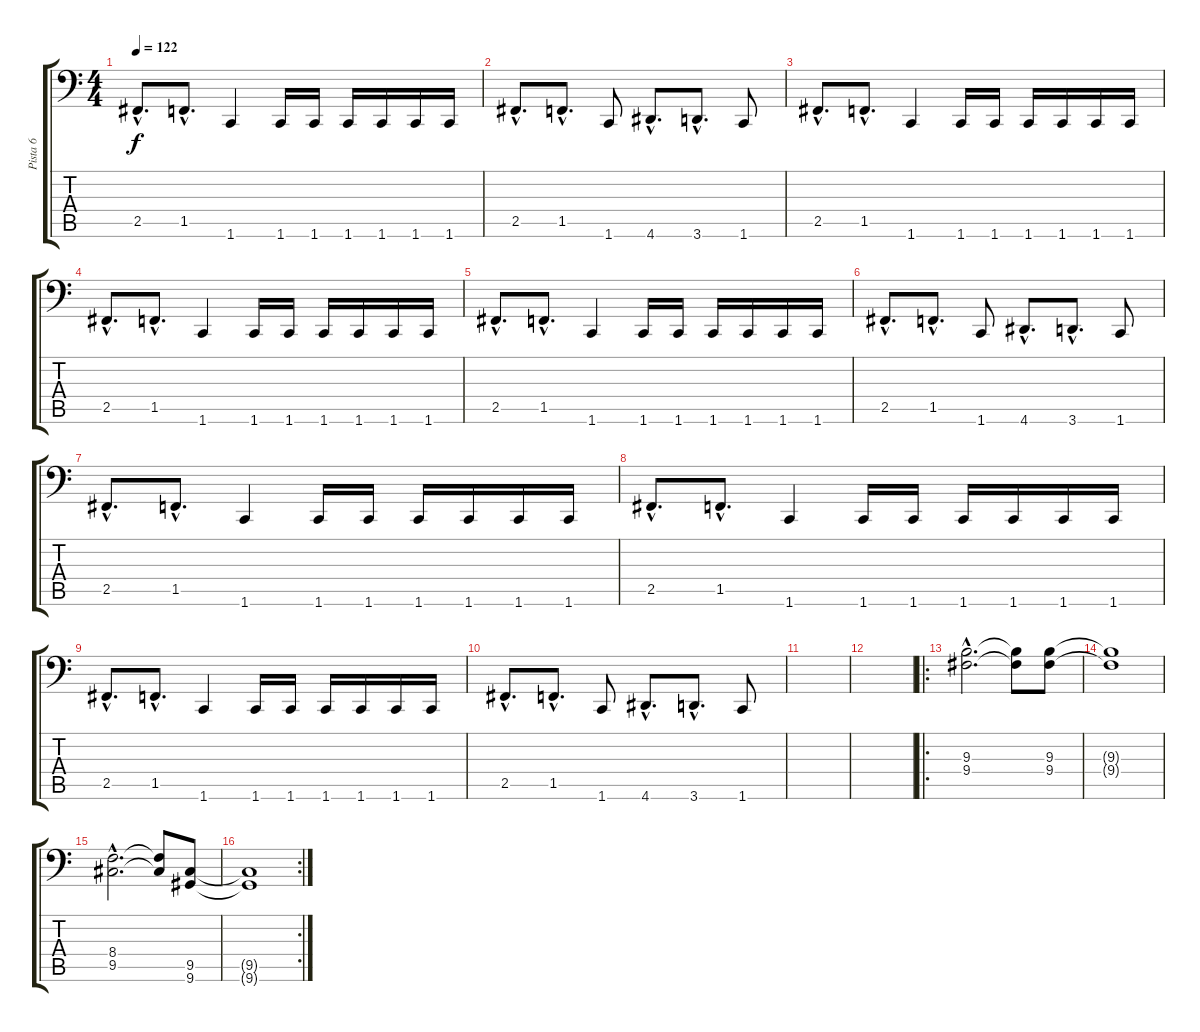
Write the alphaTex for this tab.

\track ("Pista 6" "Pista 6") {instrument electricbassfinger}
\staff {score tabs}
\tuning (C3 G2 D2 A1 E1 B0) {hide}
\ts (4 4)
\tempo 122
\clef f4
\ks c
2.5{hac}.8{d dy f} 1.5{hac}.8{d} 1.6.4 1.6.16 1.6.16 1.6.16 1.6.16 1.6.16 1.6.16 |
2.5{hac}.8{d} 1.5{hac}.8{d} 1.6.8 4.6{hac}.8{d} 3.6{hac}.8{d} 1.6.8 |
2.5{hac}.8{d} 1.5{hac}.8{d} 1.6.4 1.6.16 1.6.16 1.6.16 1.6.16 1.6.16 1.6.16 |
2.5{hac}.8{d} 1.5{hac}.8{d} 1.6.4 1.6.16 1.6.16 1.6.16 1.6.16 1.6.16 1.6.16 |
2.5{hac}.8{d} 1.5{hac}.8{d} 1.6.4 1.6.16 1.6.16 1.6.16 1.6.16 1.6.16 1.6.16 |
2.5{hac}.8{d} 1.5{hac}.8{d} 1.6.8 4.6{hac}.8{d} 3.6{hac}.8{d} 1.6.8 |
2.5{hac}.8{d} 1.5{hac}.8{d} 1.6.4 1.6.16 1.6.16 1.6.16 1.6.16 1.6.16 1.6.16 |
2.5{hac}.8{d} 1.5{hac}.8{d} 1.6.4 1.6.16 1.6.16 1.6.16 1.6.16 1.6.16 1.6.16 |
2.5{hac}.8{d} 1.5{hac}.8{d} 1.6.4 1.6.16 1.6.16 1.6.16 1.6.16 1.6.16 1.6.16 |
2.5{hac}.8{d} 1.5{hac}.8{d} 1.6.8 4.6{hac}.8{d} 3.6{hac}.8{d} 1.6.8 |
|
|
\ro
(9.3{hac} 9.4{hac}).2{d} (9.3{t} 9.4{t}).8 (9.3 9.4).8 |
(9.3{t} 9.4{t}).1 |
(8.4{hac} 9.5{hac}).2{d} (8.4{t} 9.5{t}).8 (9.5 9.6).8 |
\rc 2
(9.5{t} 9.6{t}).1
